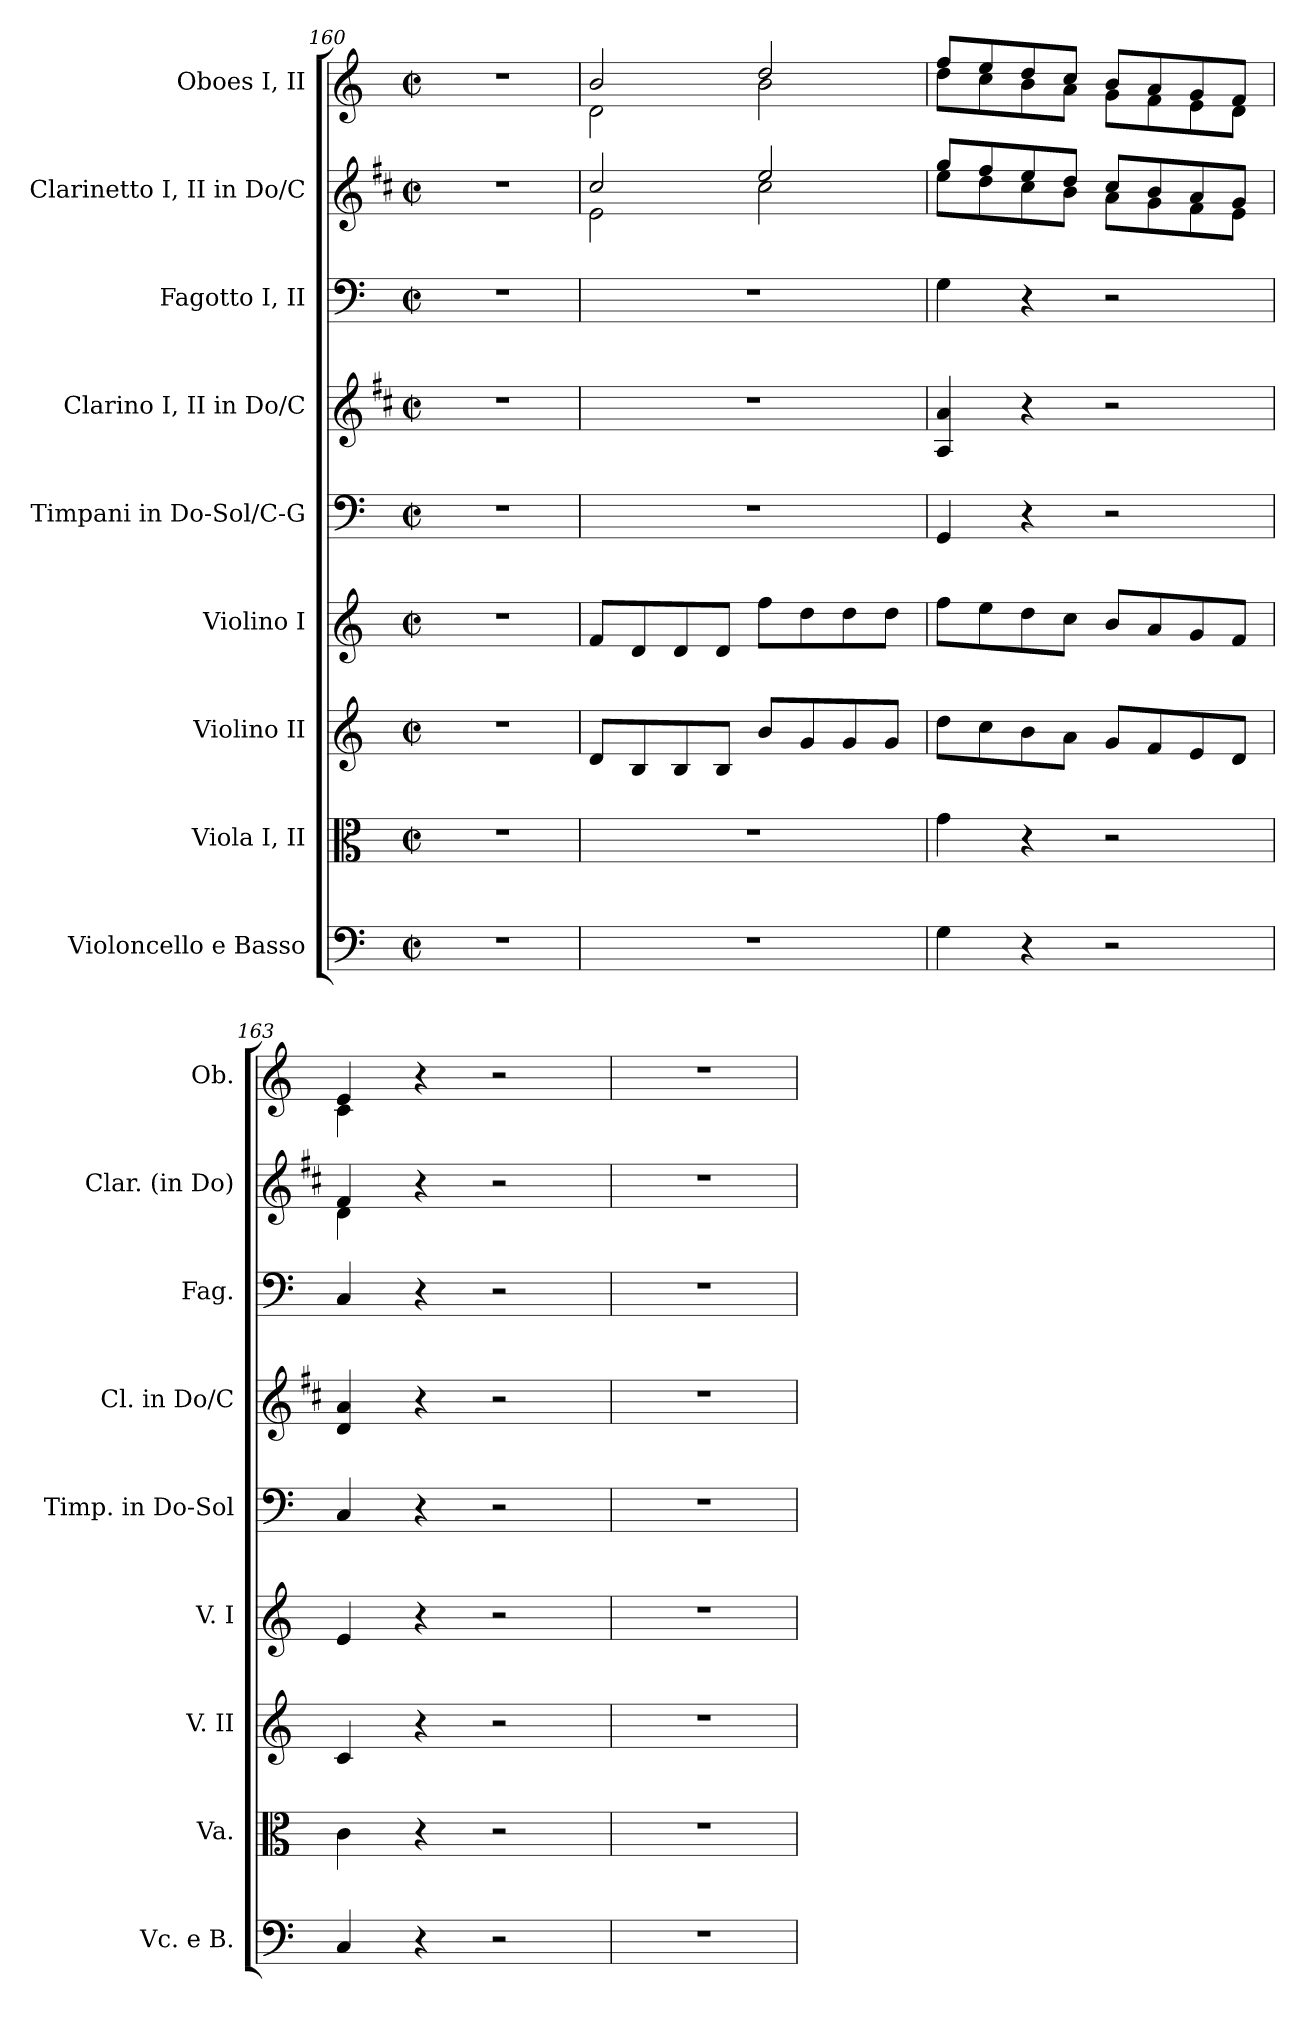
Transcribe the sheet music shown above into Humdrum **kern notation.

**kern	**kern	**kern	**kern	**kern	**kern	**kern	**kern	**kern
*part9	*part8	*part7	*part6	*part5	*part4	*part3	*part2	*part1
*staff9	*staff8	*staff7	*staff6	*staff5	*staff4	*staff3	*staff2	*staff1
*I"Violoncello e Basso	*I"Viola I, II	*I"Violino II	*I"Violino I	*I"Timpani in Do-Sol/C-G	*I"Clarino I, II in Do/C	*I"Fagotto I, II	*I"Clarinetto I, II in Do/C	*I"Oboes I, II
*I'Vc. e B.	*I'Va.	*I'V. II	*I'V. I	*I'Timp. in Do-Sol	*I'Cl. in Do/C	*I'Fag.	*I'Clar. (in Do)	*I'Ob.
*clefF4	*clefC3	*clefG2	*clefG2	*clefF4	*clefG2	*clefF4	*clefG2	*clefG2
*	*	*	*	*	*ITrd1c2	*	*ITrd1c2	*
*k[]	*k[]	*k[]	*k[]	*k[]	*k[]	*k[]	*k[]	*k[]
*M2/2	*M2/2	*M2/2	*M2/2	*M2/2	*M2/2	*M2/2	*M2/2	*M2/2
*met(c|)	*met(c|)	*met(c|)	*met(c|)	*met(c|)	*met(c|)	*met(c|)	*met(c|)	*met(c|)
=160	=160	=160	=160	=160	=160	=160	=160	=160
1r	1r	1r	1r	1r	1r	1r	1r	1r
!!LO:PB:g=z
=161	=161	=161	=161	=161	=161	=161	=161	=161
*	*	*	*	*	*	*	*^	*^
1r	1r	8di/L	8fj/L	1r	1r	1r	2bZ/	2di\	2bZ/	2di\
.	.	8B/	8d/	.	.	.	.	.	.	.
.	.	8B/	8d/	.	.	.	.	.	.	.
.	.	8B/J	8d/J	.	.	.	.	.	.	.
.	.	8bZ/L	8ffj\L	.	.	.	2ddi/	2bZ\	2ddi/	2bZ\
.	.	8g/	8dd\	.	.	.	.	.	.	.
.	.	8g/	8dd\	.	.	.	.	.	.	.
.	.	8g/J	8dd\J	.	.	.	.	.	.	.
=162	=162	=162	=162	=162	=162	=162	=162	=162	=162	=162
4G\	4g\	8ddZ\L	8ffi\L	4GG/	4G/ 4g/	4G\	8ffi/L	8ddZ\L	8ffi/L	8ddZ\L
.	.	8ccZ\	8eei\	.	.	.	8eei/	8ccZ\	8eei/	8ccZ\
4r	4r	8bZ\	8ddi\	4r	4r	4r	8ddi/	8bZ\	8ddi/	8bZ\
.	.	8aZ\J	8cci\J	.	.	.	8cci/J	8aZ\J	8cci/J	8aZ\J
2r	2r	8gZ/L	8bi/L	2r	2r	2r	8bi/L	8gZ\L	8bi/L	8gZ\L
.	.	8fZ/	8ai/	.	.	.	8ai/	8fZ\	8ai/	8fZ\
.	.	8eZ/	8gi/	.	.	.	8gi/	8eZ\	8gi/	8eZ\
.	.	8dZ/J	8fi/J	.	.	.	8fi/J	8dZ\J	8fi/J	8dZ\J
=163	=163	=163	=163	=163	=163	=163	=163	=163	=163	=163
4CZ/	4cZ\	4cZ/	4ei/	4CZ/	4cZ/ 4gj/	4CZ/	4ei/	4cZ\	4ei/	4cZ\
4r	4r	4r	4r	4r	4r	4r	4r	4ryy	4r	4ryy
2r	2r	2r	2r	2r	2r	2r	2r	2ryy	2r	2ryy
*	*	*	*	*	*	*	*v	*v	*	*
*	*	*	*	*	*	*	*	*v	*v
=164	=164	=164	=164	=164	=164	=164	=164	=164
1r	1r	1r	1r	1r	1r	1r	1r	1r
=	=	=	=	=	=	=	=	=
*-	*-	*-	*-	*-	*-	*-	*-	*-
